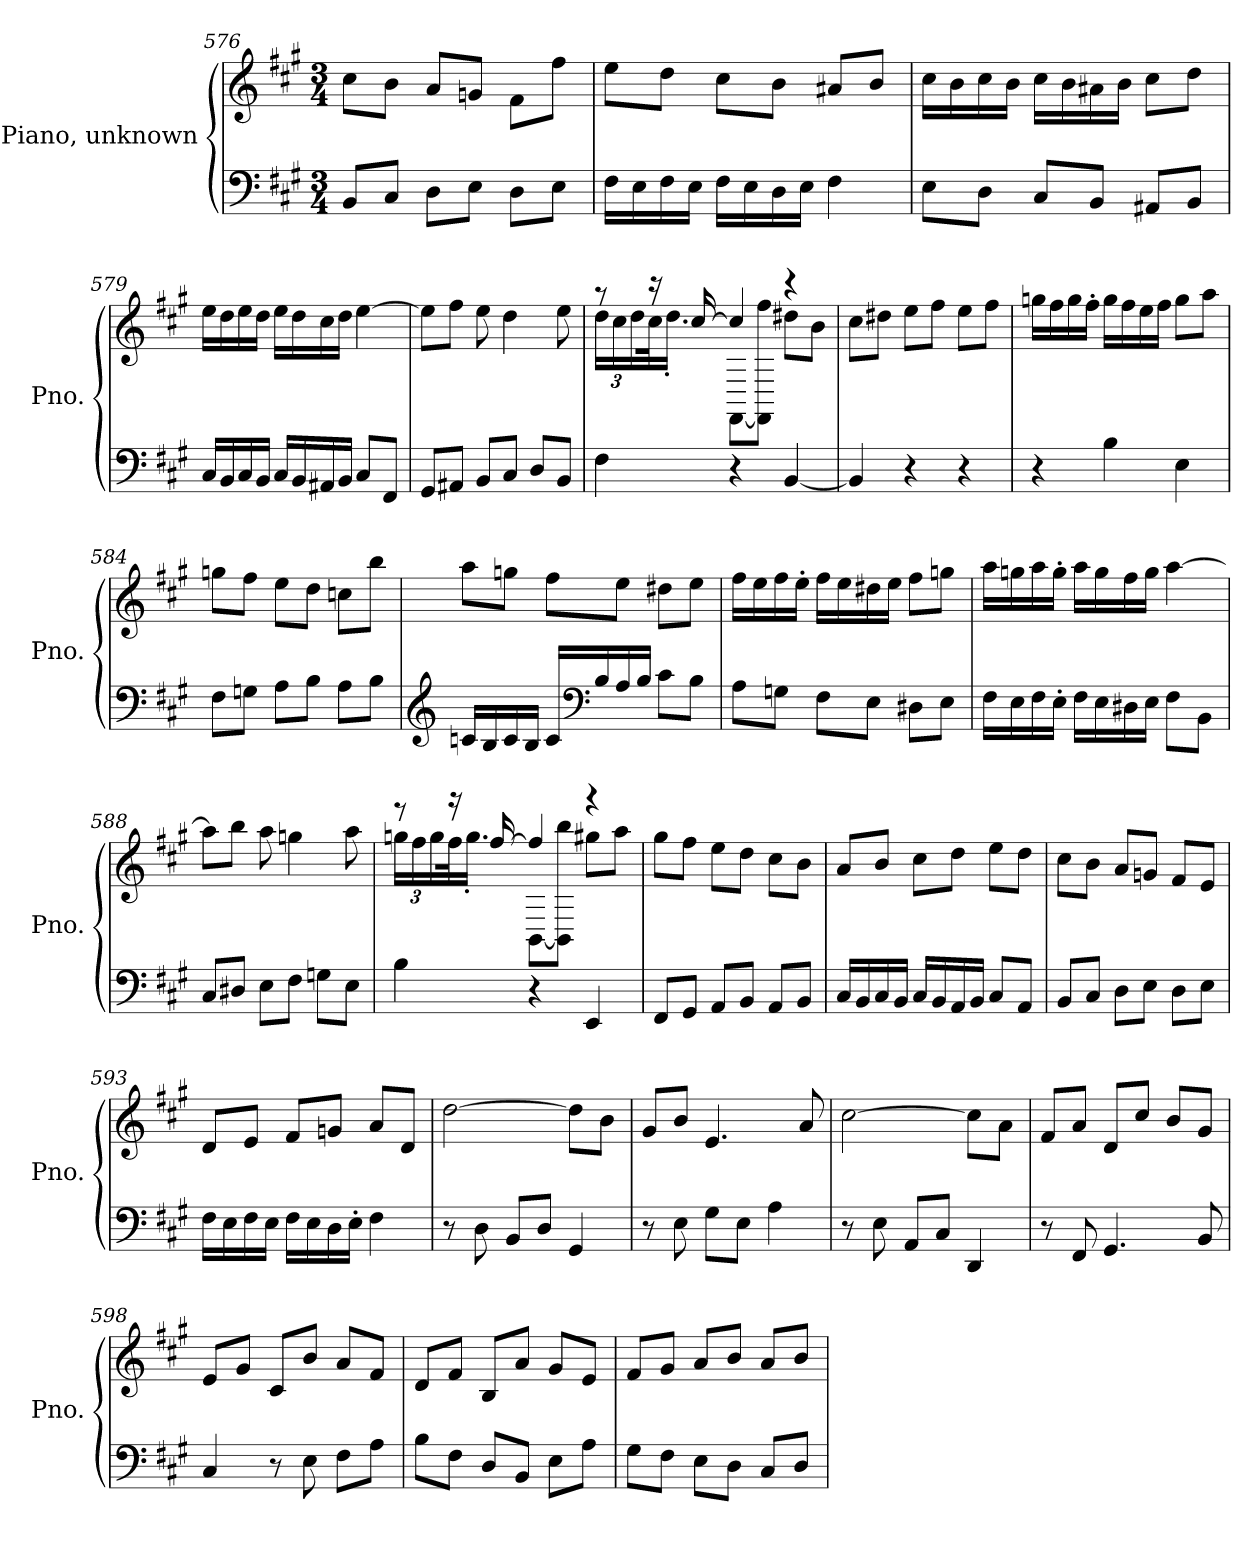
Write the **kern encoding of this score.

**kern	**kern
*part1	*part1
*staff2	*staff1
*I"Piano, unknown	*
*I'Pno.	*
*clefF4	*clefG2
*k[f#c#g#]	*k[f#c#g#]
*M3/4	*M3/4
=576	=576
8BB/L	8cc#\L
8C#/J	8b\J
8D\L	8a/L
8E\J	8gn/J
8D\L	8f#\L
8E\J	8ff#\J
=577	=577
16F#\LL	8ee\L
16E\	.
16F#\	8dd\J
16E\JJ	.
16F#\LL	8cc#\L
16E\	.
16D\	8b\J
16E\JJ	.
4F#\	8a#X/L
.	8b/J
=578	=578
8E\L	16cc#\LL
.	16b\
8D\J	16cc#\
.	16b\JJ
8C#/L	16cc#\LL
.	16b\
8BB/J	16a#X\
.	16b\JJ
8AA#X/L	8cc#\L
8BB/J	8dd\J
!!LO:LB:g=z
=579	=579
16C#/LL	16ee\LL
16BB/	16dd\
16C#/	16ee\
16BB/JJ	16dd\JJ
16C#/LL	16ee\LL
16BB/	16dd\
16AA#X/	16cc#\
16BB/JJ	16dd\JJ
8C#/L	[4ee\
8FF#/J	.
=580	=580
8GG#/L	8ee\L]
8AA#X/J	8ff#\J
8BB/L	8ee\
8C#/J	4dd\
8D/L	.
8BB/J	8ee\
=581	=581
*	*^
*	*	*Xbrackettup
4F#\	8r	24dd\LL
.	.	24cc#\
.	.	24dd\
.	16r	32cc#\K
.	.	16.dd'\JJ
.	[16cc#/	.
4r	4cc#/]	[8FF#\L
.	.	8FF#\] 8ff#\J
[4BB/	4r	8dd#X\L
.	.	8b\J
*	*v	*v
=582	=582
4BB/]	8cc#\L
.	8dd#X\J
4r	8ee\L
.	8ff#\J
4r	8ee\L
.	8ff#\J
!!LO:LB:g=z
=583	=583
4r	16ggn\LL
.	16ff#\
.	16gg\
.	16ff#'\JJ
4B\	16gg\LL
.	16ff#\
.	16ee\
.	16ff#\JJ
4E\	8gg\L
.	8aa\J
=584	=584
8F#\L	8ggn\L
8Gn\J	8ff#\J
8A\L	8ee\L
8B\J	8dd\J
8A\L	8ccn\L
8B\J	8bb\J
=585	=585
*clefG2	*
16cn/LL	8aa\L
16B/	.
16c/	8ggn\J
16B/JJ	.
16c/LL	8ff#\L
*clefF4	*
16B/	.
16A/	8ee\J
16B/JJ	.
8c\L	8dd#X\L
8B\J	8ee\J
!!LO:LB:g=z
=586	=586
8A\L	16ff#\LL
.	16ee\
8Gn\J	16ff#\
.	16ee'\JJ
8F#\L	16ff#\LL
.	16ee\
8E\J	16dd#X\
.	16ee\JJ
8D#X\L	8ff#\L
8E\J	8ggn\J
=587	=587
16F#\LL	16aa\LL
16E\	16ggn\
16F#\	16aa\
16E'\JJ	16gg'\JJ
16F#\LL	16aa\LL
16E\	16gg\
16D#X\	16ff#\
16E\JJ	16gg\JJ
8F#\L	[4aa\
8BB\J	.
=588	=588
8C#/L	8aa\L]
8D#X/J	8bb\J
8E\L	8aa\
8F#\J	4ggn\
8Gn\L	.
8E\J	8aa\
!!LO:LB:g=z
=589	=589
*	*^
4B\	8r	24ggn\LL
.	.	24ff#\
.	.	24gg\
.	16r	32ff#\K
.	.	16.gg'\JJ
.	[16ff#/	.
4r	4ff#/]	[8BB\L
.	.	8BB\] 8bb\J
4EE/	4r	8gg#X\L
.	.	8aa\J
*	*v	*v
=590	=590
8FF#/L	8gg#\L
8GG#/J	8ff#\J
8AA/L	8ee\L
8BB/J	8dd\J
8AA/L	8cc#\L
8BB/J	8b\J
=591	=591
16C#/LL	8a/L
16BB/	.
16C#/	8b/J
16BB/JJ	.
16C#/LL	8cc#\L
16BB/	.
16AA/	8dd\J
16BB/JJ	.
8C#/L	8ee\L
8AA/J	8dd\J
=592	=592
8BB/L	8cc#\L
8C#/J	8b\J
8D\L	8a/L
8E\J	8gn/J
8D\L	8f#/L
8E\J	8e/J
!!LO:PB:g=z
=593	=593
16F#\LL	8d/L
16E\	.
16F#\	8e/J
16E\JJ	.
16F#\LL	8f#/L
16E\	.
16D\	8gn/J
16E'\JJ	.
4F#\	8a/L
.	8d/J
=594	=594
8r	[2dd\
8D\	.
8BB/L	.
8D/J	.
4GG#/	8dd\L]
.	8b\J
=595	=595
8r	8g#/L
8E\	8b/J
8G#\L	4.e/
8E\J	.
4A\	.
.	8a/
=596	=596
8r	[2cc#\
8E\	.
8AA/L	.
8C#/J	.
4DD/	8cc#\L]
.	8a\J
=597	=597
8r	8f#/L
8FF#/	8a/J
4.GG#/	8d/L
.	8cc#/J
.	8b/L
8BB/	8g#/J
=598	=598
4C#/	8e/L
.	8g#/J
8r	8c#/L
8E\	8b/J
8F#\L	8a/L
8A\J	8f#/J
!!LO:LB:g=z
=599	=599
8B\L	8d/L
8F#\J	8f#/J
8D/L	8B/L
8BB/J	8a/J
8E\L	8g#/L
8A\J	8e/J
=600	=600
8G#\L	8f#/L
8F#\J	8g#/J
8E\L	8a/L
8D\J	8b/J
8C#/L	8a/L
8D/J	8b/J
=	=
*-	*-
